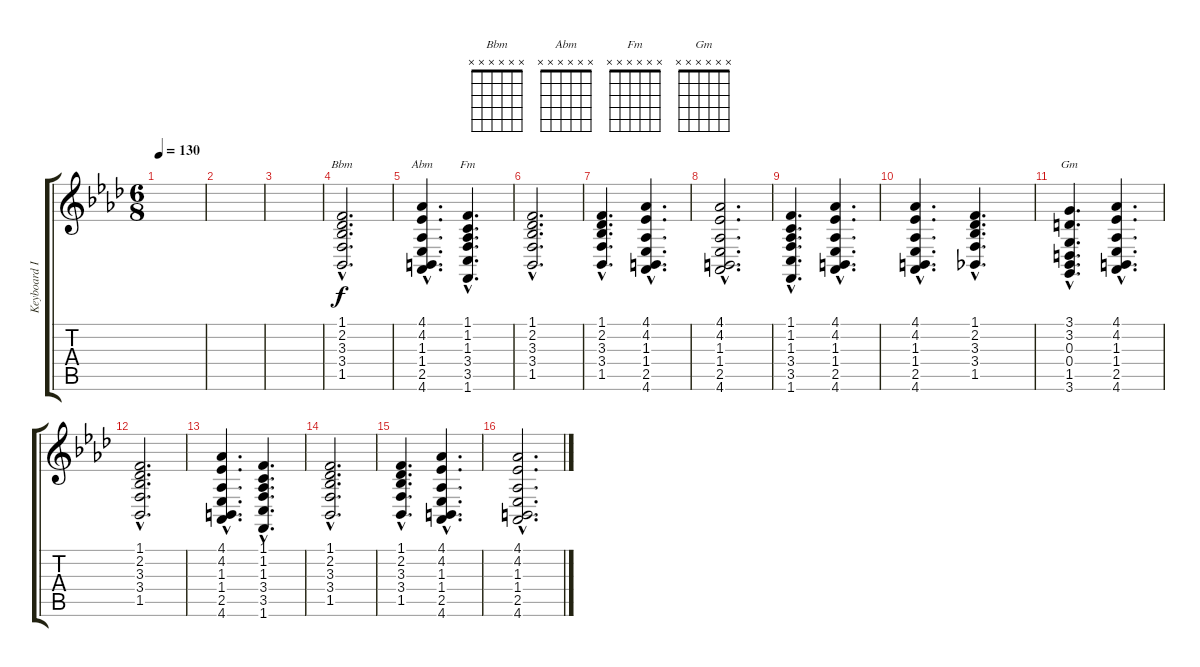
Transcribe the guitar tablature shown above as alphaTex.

\track ("Keyboard II" "Keyboard I") {instrument tremolostrings}
\staff {score tabs}
\tuning (E4 B3 G3 D3 A2 E2) {hide}
\chord ("Bbm" x x x x x x) {firstfret 0}
\chord ("Abm" x x x x x x) {firstfret 0}
\chord ("Fm" x x x x x x) {firstfret 0}
\chord ("Gm" x x x x x x) {firstfret 0}
\ts (6 8)
\tempo 130
\clef g2
\ks ab
|
|
|
(1.1{hac} 2.2{hac} 3.3{hac} 3.4{hac} 1.5{hac}).2{d ch "Bbm" instrument stringensemble1} |
(4.1{hac} 4.2{hac} 1.3{hac} 1.4{hac} 2.5{hac} 4.6{hac}).4{d ch "Abm"} (1.1{hac} 1.2{hac} 1.3{hac} 3.4{hac} 3.5{hac} 1.6{hac}).4{d ch "Fm"} |
(1.1{hac} 2.2{hac} 3.3{hac} 3.4{hac} 1.5{hac}).2{d} |
(1.1{hac} 2.2{hac} 3.3{hac} 3.4{hac} 1.5{hac}).4{d} (4.1{hac} 4.2{hac} 1.3{hac} 1.4{hac} 2.5{hac} 4.6{hac}).4{d} |
(4.1{hac} 4.2{hac} 1.3{hac} 1.4{hac} 2.5{hac} 4.6{hac}).2{d} |
(1.1{hac} 1.2{hac} 1.3{hac} 3.4{hac} 3.5{hac} 1.6{hac}).4{d} (4.1{hac} 4.2{hac} 1.3{hac} 1.4{hac} 2.5{hac} 4.6{hac}).4{d} |
(4.1{hac} 4.2{hac} 1.3{hac} 1.4{hac} 2.5{hac} 4.6{hac}).4{d} (1.1{hac} 2.2{hac} 3.3{hac} 3.4{hac} 1.5{hac}).4{d} |
(3.1{hac} 3.2{hac} 0.3{hac} 0.4{hac} 1.5{hac} 3.6{hac}).4{d ch "Gm"} (4.1{hac} 4.2{hac} 1.3{hac} 1.4{hac} 2.5{hac} 4.6{hac}).4{d} |
(1.1{hac} 2.2{hac} 3.3{hac} 3.4{hac} 1.5{hac}).2{d instrument stringensemble1} |
(4.1{hac} 4.2{hac} 1.3{hac} 1.4{hac} 2.5{hac} 4.6{hac}).4{d} (1.1{hac} 1.2{hac} 1.3{hac} 3.4{hac} 3.5{hac} 1.6{hac}).4{d} |
(1.1{hac} 2.2{hac} 3.3{hac} 3.4{hac} 1.5{hac}).2{d} |
(1.1{hac} 2.2{hac} 3.3{hac} 3.4{hac} 1.5{hac}).4{d} (4.1{hac} 4.2{hac} 1.3{hac} 1.4{hac} 2.5{hac} 4.6{hac}).4{d} |
(4.1{hac} 4.2{hac} 1.3{hac} 1.4{hac} 2.5{hac} 4.6{hac}).2{d}
